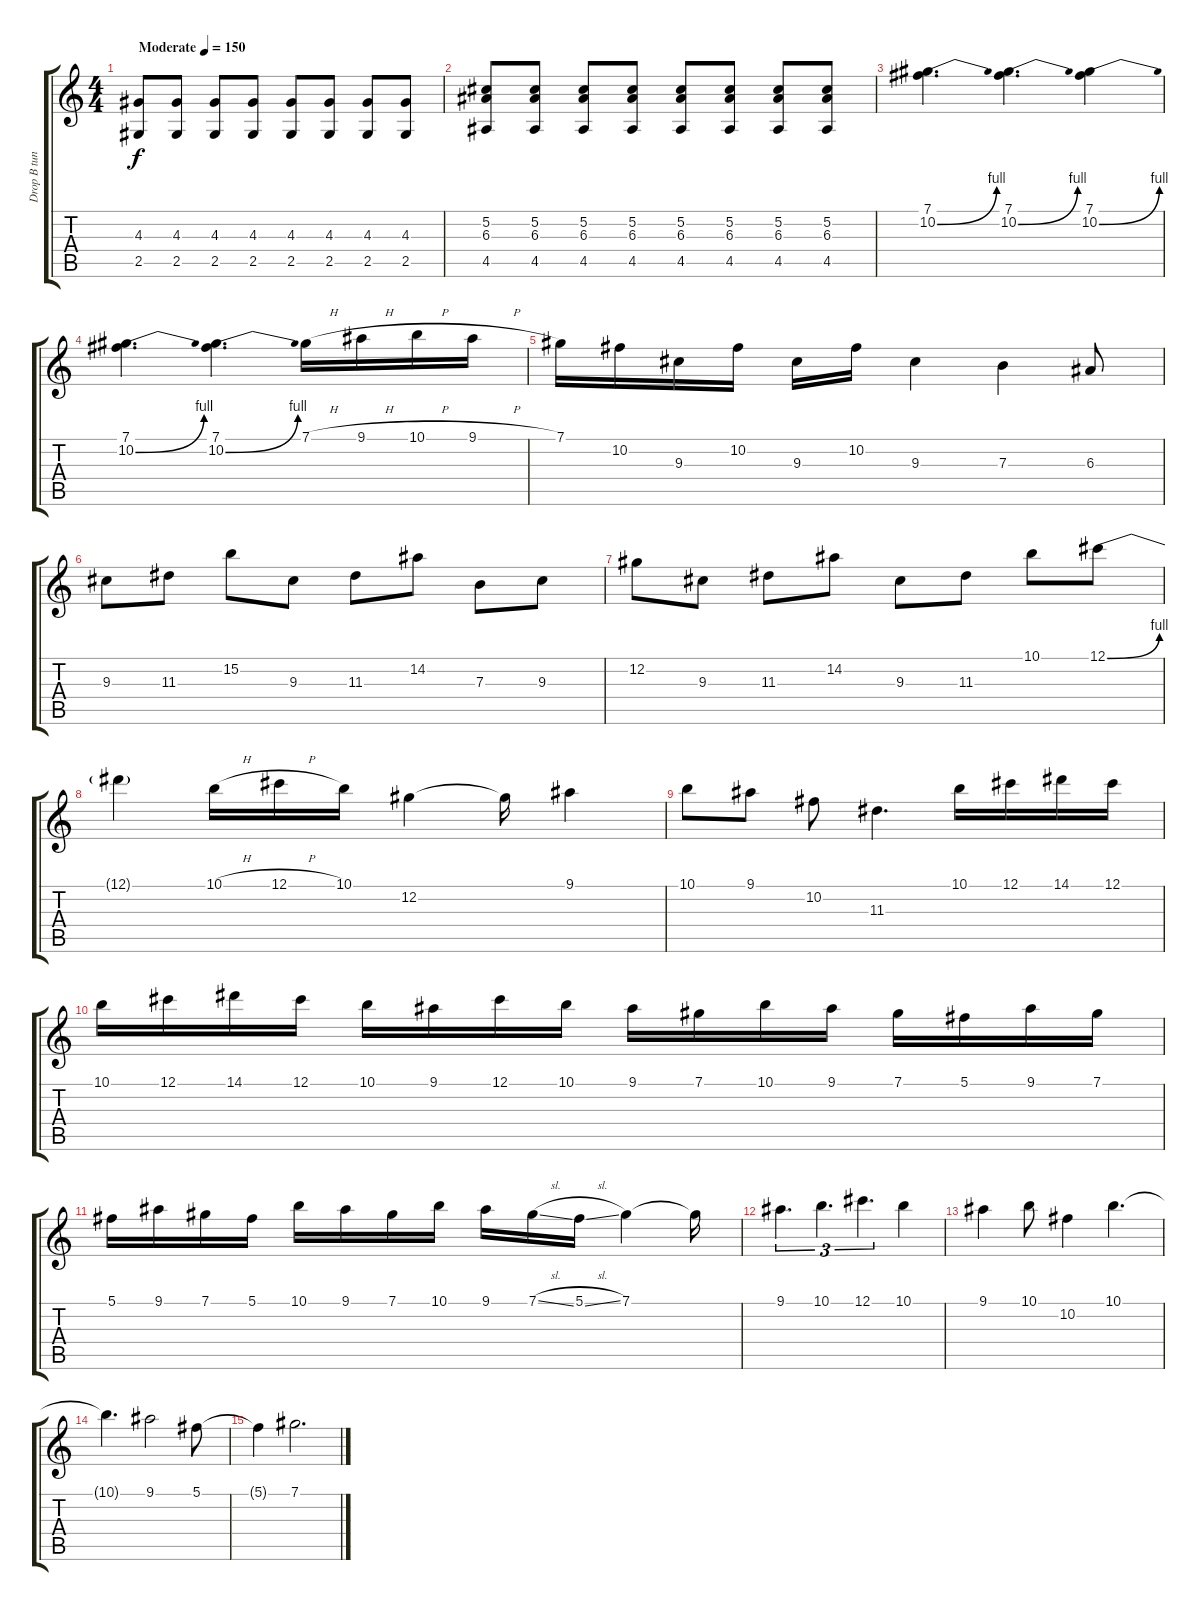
\track ("Drop B tuning (for solo only covers)" "Drop B tun") {instrument overdrivenguitar}
\staff {score tabs}
\tuning (Db4 Ab3 E3 B2 Gb2 B1) {hide}
\ts (4 4)
\tempo (150 "Moderate")
\clef g2
\ks c
(4.3 2.5).8{dy f instrument overdrivenguitar} (4.3 2.5).8 (4.3 2.5).8 (4.3 2.5).8 (4.3 2.5).8 (4.3 2.5).8 (4.3 2.5).8 (4.3 2.5).8 |
(5.2 6.3 4.5).8 (5.2 6.3 4.5).8 (5.2 6.3 4.5).8 (5.2 6.3 4.5).8 (5.2 6.3 4.5).8 (5.2 6.3 4.5).8 (5.2 6.3 4.5).8 (5.2 6.3 4.5).8 |
(7.1 10.2{be (bend 0 0 60 4)}).4{d} (7.1 10.2{be (bend 0 0 60 4)}).4{d} (7.1 10.2{be (bend 0 0 60 4)}).4 |
(7.1 10.2{be (bend 0 0 60 4)}).4{d} (7.1 10.2{be (bend 0 0 60 4)}).4{d} 7.1{h}.16 9.1{h}.16 10.1{h}.16 9.1{h}.16 |
7.1.16 10.2.16 9.3.16 10.2.16 9.3.16 10.2.16 9.3.4 7.3.4 6.3.8 |
9.3.8 11.3.8 15.2.8 9.3.8 11.3.8 14.2.8 7.3.8 9.3.8 |
12.2.8 9.3.8 11.3.8 14.2.8 9.3.8 11.3.8 10.1.8 12.1{be (bend 0 0 60 4)}.8 |
12.1{t}.4 10.1{h}.16 12.1{h}.16 10.1.16 12.2.4 12.2{t}.16 9.1.4 |
10.1.8 9.1.8 10.2.8 11.3.4{d} 10.1.16 12.1.16 14.1.16 12.1.16 |
10.1.16 12.1.16 14.1.16 12.1.16 10.1.16 9.1.16 12.1.16 10.1.16 9.1.16 7.1.16 10.1.16 9.1.16 7.1.16 5.1.16 9.1.16 7.1.16 |
5.1.16 9.1.16 7.1.16 5.1.16 10.1.16 9.1.16 7.1.16 10.1.16 9.1.16 7.1{sl}.16 5.1{sl}.16 7.1.4 7.1{t}.16 |
9.1.4{d tu (3 2)} 10.1.4{d tu (3 2)} 12.1.4{d tu (3 2)} 10.1.4 |
9.1.4 10.1.8 10.2.4 10.1.4{d} |
10.1{t}.4{d} 9.1.2 5.1.8 |
5.1{t}.4 7.1.2{d}
